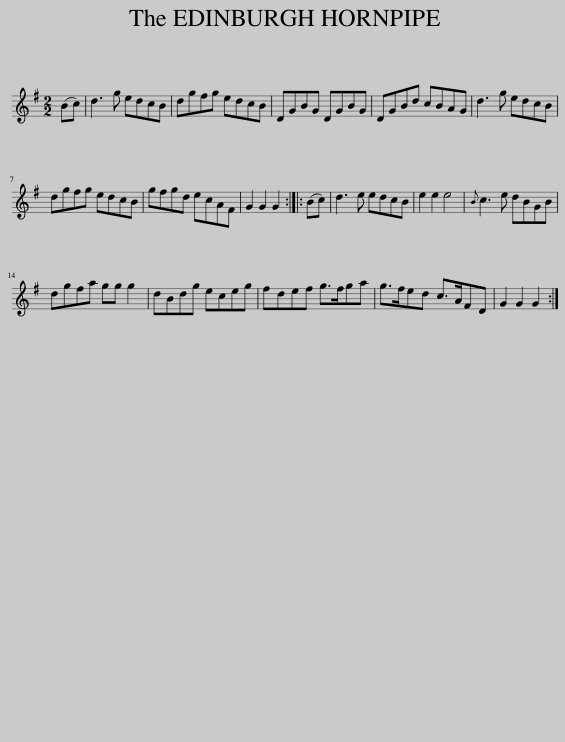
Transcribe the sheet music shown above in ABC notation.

X:1
L:1/8
M:2/2
I:linebreak $
K:G
V:1 treble
V:1
 (Bc) | d3 g edcB | dgfg edcB | DGBG DGBG | DGBd cBAG | %5
 d3 g edcB |$ dgfg edcB | gfgd ecAF | G2 G2 G2 :: (Bc) | %10
 d3 e edcB | e2 e2 e4 |{B} c3 e dBGB |$ dgfa gg g2 | dBdg eceg | %15
 fdef g>fga | g>fed c>AFD | G2 G2 G2 :| %18
